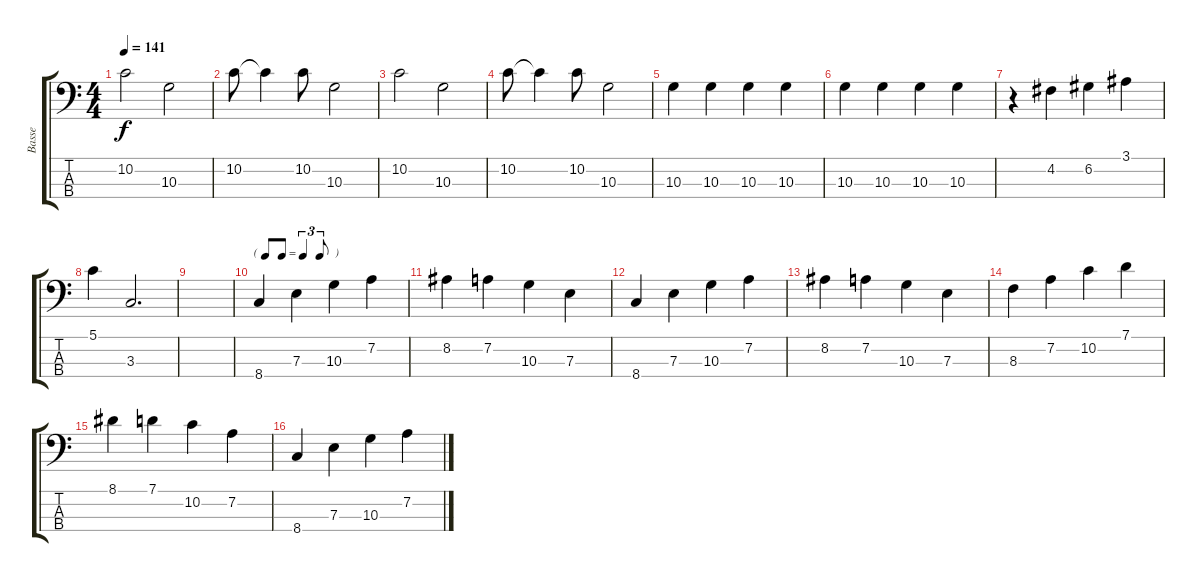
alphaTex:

\track ("Basse" "Basse") {instrument electricbassfinger}
\staff {score tabs}
\tuning (G2 D2 A1 E1) {hide}
\ts (4 4)
\tempo 141
\clef f4
\ks c
10.2.2{dy f} 10.3.2 |
10.2.8 10.2{t}.4 10.2.8 10.3.2 |
10.2.2 10.3.2 |
10.2.8 10.2{t}.4 10.2.8 10.3.2 |
10.3.4 10.3.4 10.3.4 10.3.4 |
10.3.4 10.3.4 10.3.4 10.3.4 |
r.4 4.2.4 6.2.4 3.1.4 |
5.1.4 3.3.2{d} |
|
\tf triplet8th
8.4.4 7.3.4 10.3.4 7.2.4 |
8.2.4 7.2.4 10.3.4 7.3.4 |
8.4.4 7.3.4 10.3.4 7.2.4 |
8.2.4 7.2.4 10.3.4 7.3.4 |
8.3.4 7.2.4 10.2.4 7.1.4 |
8.1.4 7.1.4 10.2.4 7.2.4 |
8.4.4 7.3.4 10.3.4 7.2.4
